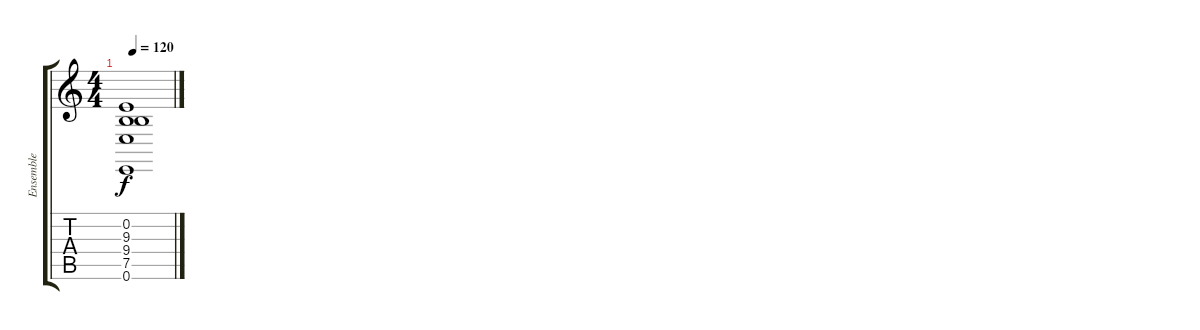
\track ("Ensemble" "Ensemble") {instrument stringensemble1}
\staff {score tabs}
\tuning (E4 B3 G3 D3 A2 E2) {hide}
\ts (4 4)
\tempo 120
\clef g2
\ks c
(0.2 9.3 9.4 7.5 0.6).1{dy f}
